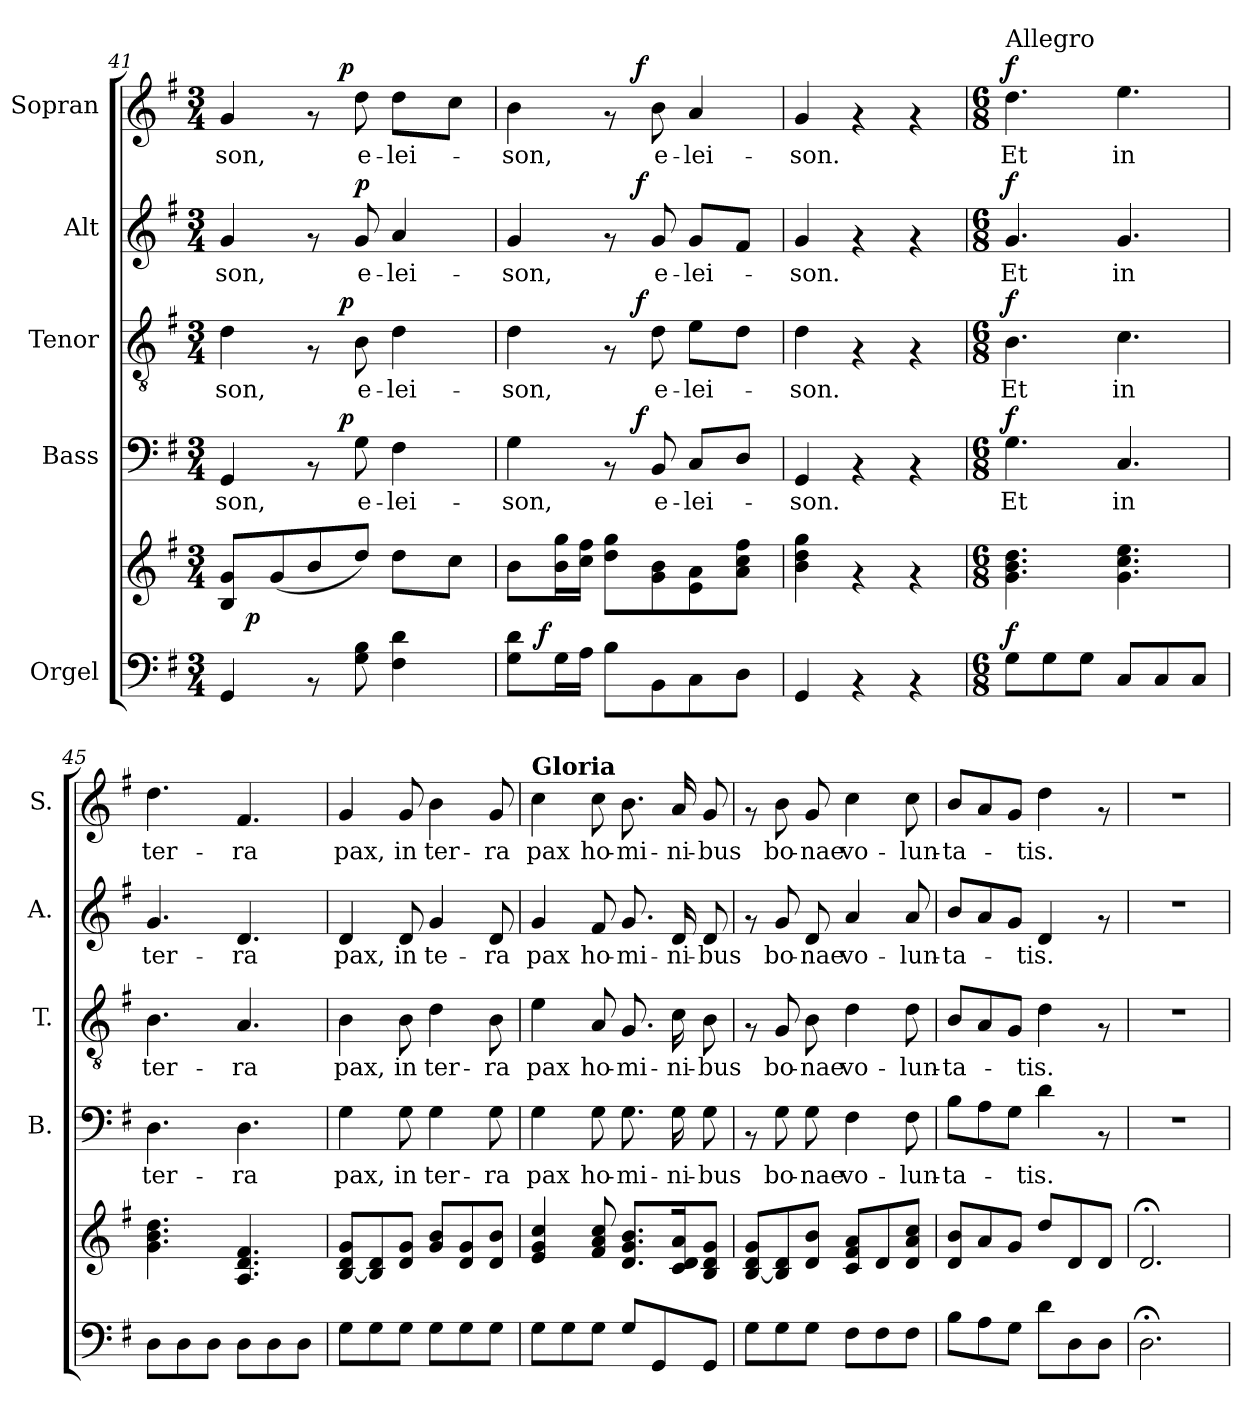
**kern	**kern	**dynam	**kern	**text	**dynam	**kern	**text	**dynam	**kern	**text	**dynam	**kern	**text	**dynam
*part5	*part5	*part5	*part4	*part4	*part4	*part3	*part3	*part3	*part2	*part2	*part2	*part1	*part1	*part1
*staff6	*staff5	*staff5/6	*staff4	*staff4	*staff4	*staff3	*staff3	*staff3	*staff2	*staff2	*staff2	*staff1	*staff1	*staff1
*I"Orgel	*	*	*I"Bass	*	*	*I"Tenor	*	*	*I"Alt	*	*	*I"Sopran	*	*
*	*	*	*I'B.	*	*	*I'T.	*	*	*I'A.	*	*	*I'S.	*	*
*clefF4	*clefG2	*	*clefF4	*	*	*clefGv2	*	*	*clefG2	*	*	*clefG2	*	*
*k[f#]	*k[f#]	*	*k[f#]	*	*	*k[f#]	*	*	*k[f#]	*	*	*k[f#]	*	*
*G:	*G:	*	*G:	*	*	*G:	*	*	*G:	*	*	*G:	*	*
*M3/4	*M3/4	*	*M3/4	*	*	*M3/4	*	*	*M3/4	*	*	*M3/4	*	*
=41	=41	=41	=41	=41	=41	=41	=41	=41	=41	=41	=41	=41	=41	=41
!	!	!	!	!LO:LY:b	!	!	!LO:LY:b	!	!	!LO:LY:b	!	!	!LO:LY:b	!
*	*^	*	*^	*	*	*^	*	*	*	*	*	*^	*	*
4GG/	8B/ 8g/L	16ryy	.	4GG/	4ryy	-son,	.	4d\	4ryy	-son,	.	4g/	-son,	.	4g/	4ryy	-son,	.
!	!	!	!LO:DY:b	!	!	!	!	!	!	!	!	!	!	!	!	!	!	!
.	.	2ryy	p	.	.	.	.	.	.	.	.	.	.	.	.	.	.	.
.	(<8g/	.	.	.	.	.	.	.	.	.	.	.	.	.	.	.	.	.
8rAA	8b/	.	.	8rAA	16.ryy	.	.	8rF	16.ryy	.	.	8rf	.	.	8rf	16.ryy	.	.
!	!	!	!	!	!	!	!LO:DY:a	!	!	!	!LO:DY:a	!	!	!	!	!	!	!LO:DY:a
.	.	.	.	.	4ryy	.	p	.	4ryy	.	p	.	.	.	.	4ryy	.	p
!	!	!	!	!	!	!LO:LY:b	!	!	!	!LO:LY:b	!	!	!LO:LY:b	!LO:DY:a	!	!	!LO:LY:b	!
8G\ 8B\	8dd/J)	.	.	8G\	.	e-	.	8B\	.	e-	.	8g/	e-	p	8dd\	.	e-	.
!	!	!	!	!	!	!LO:LY:b	!	!	!	!LO:LY:b	!	!	!LO:LY:b	!	!	!	!LO:LY:b	!
4F#\ 4d\	8dd\L	.	.	4F#\	.	-lei-	.	4d\	.	-lei-	.	4a/	-lei-	.	8dd\L	.	-lei-	.
.	.	8.ryy	.	.	.	.	.	.	.	.	.	.	.	.	.	.	.	.
.	.	.	.	.	8ryy	.	.	.	8ryy	.	.	.	.	.	.	8ryy	.	.
.	8cc\J	.	.	.	.	.	.	.	.	.	.	.	.	.	8cc\J	.	.	.
.	.	.	.	.	32ryy	.	.	.	32ryy	.	.	.	.	.	.	32ryy	.	.
=42	=42	=42	=42	=42	=42	=42	=42	=42	=42	=42	=42	=42	=42	=42	=42	=42	=42	=42
!	!	!	!	!	!	!LO:LY:b	!	!	!	!LO:LY:b	!	!	!LO:LY:b	!	!	!	!LO:LY:b	!
*^	*v	*v	*	*	*	*	*	*	*	*	*	*^	*	*	*	*	*	*
8G\ 8d\L	16.ryy	8b\L	.	4G\	4ryy	-son,	.	4d\	4ryy	-son,	.	4g/	4ryy	-son,	.	4b\	4ryy	-son,	.
!	!	!	!LO:DY:a=2	!	!	!	!	!	!	!	!	!	!	!	!	!	!	!	!
.	2ryy	.	f	.	.	.	.	.	.	.	.	.	.	.	.	.	.	.	.
16G\L	.	16b\ 16gg\L	.	.	.	.	.	.	.	.	.	.	.	.	.	.	.	.	.
16A\JJ	.	16cc\ 16ff#\JJ	.	.	.	.	.	.	.	.	.	.	.	.	.	.	.	.	.
8B\L	.	8dd\ 8gg\L	.	8rAA	16.ryy	.	.	8rF	16.ryy	.	.	8rf	16.ryy	.	.	8rf	16.ryy	.	.
!	!	!	!	!	!	!	!LO:DY:a	!	!	!	!LO:DY:a	!	!	!	!LO:DY:a	!	!	!	!LO:DY:a
.	.	.	.	.	4ryy	.	f	.	4ryy	.	f	.	4ryy	.	f	.	4ryy	.	f
!	!	!	!	!	!	!LO:LY:b	!	!	!	!LO:LY:b	!	!	!	!LO:LY:b	!	!	!	!LO:LY:b	!
8BB\	.	8g\ 8b\	.	8BB/	.	e-	.	8d\	.	e-	.	8g/	.	e-	.	8b\	.	e-	.
!	!	!	!	!	!	!LO:LY:b	!	!	!	!LO:LY:b	!	!	!	!LO:LY:b	!	!	!	!LO:LY:b	!
8C\	.	8e\ 8a\	.	8C/L	.	-lei-	.	8e\L	.	-lei-	.	8g/L	.	-lei-	.	4a/	.	-lei-	.
.	8ryy	.	.	.	8ryy	.	.	.	8ryy	.	.	.	8ryy	.	.	.	8ryy	.	.
8D\J	.	8a\ 8cc\ 8ff#\J	.	8D/J	.	.	.	8d\J	.	.	.	8f#/J	.	.	.	.	.	.	.
.	32ryy	.	.	.	32ryy	.	.	.	32ryy	.	.	.	32ryy	.	.	.	32ryy	.	.
=43	=43	=43	=43	=43	=43	=43	=43	=43	=43	=43	=43	=43	=43	=43	=43	=43	=43	=43	=43
!	!	!	!	!	!	!LO:LY:b	!	!	!	!LO:LY:b	!	!	!	!LO:LY:b	!	!	!	!LO:LY:b	!
*	*	*	*	*v	*v	*	*	*	*	*	*	*v	*v	*	*	*v	*v	*	*
*v	*v	*	*	*	*	*	*v	*v	*	*	*	*	*	*	*	*
4GG/	4b\ 4dd\ 4gg\	.	4GG/	-son.	.	4d\	-son.	.	4g/	-son.	.	4g/	-son.	.
4rAA	4rf	.	4rAA	.	.	4rF	.	.	4rf	.	.	4rf	.	.
4rAA	4rf	.	4rAA	.	.	4rF	.	.	4rf	.	.	4rf	.	.
!!LO:PB:g=z
=44!	=44!	=44!	=44!	=44!	=44!	=44!	=44!	=44!	=44!	=44!	=44!	=44!	=44!	=44!
*M6/8	*M6/8	*	*M6/8	*	*	*M6/8	*	*	*M6/8	*	*	*M6/8	*	*
!	!	!	!	!	!	!	!	!	!	!	!	!LO:TX:a:t=Allegro	!	!
!	!	!LO:DY:a=2	!	!LO:LY:b	!LO:DY:a	!	!LO:LY:b	!LO:DY:a	!	!LO:LY:b	!LO:DY:a	!	!LO:LY:b	!LO:DY:a
8G\L	4.g\ 4.b\ 4.dd\	f	4.G\	Et	f	4.B\	Et	f	4.g/	Et	f	4.dd\	Et	f
8G\	.	.	.	.	.	.	.	.	.	.	.	.	.	.
8G\J	.	.	.	.	.	.	.	.	.	.	.	.	.	.
!	!	!	!	!LO:LY:b	!	!	!LO:LY:b	!	!	!LO:LY:b	!	!	!LO:LY:b	!
8C/L	4.g\ 4.cc\ 4.ee\	.	4.C/	in	.	4.c\	in	.	4.g/	in	.	4.ee\	in	.
8C/	.	.	.	.	.	.	.	.	.	.	.	.	.	.
8C/J	.	.	.	.	.	.	.	.	.	.	.	.	.	.
=45	=45	=45	=45	=45	=45	=45	=45	=45	=45	=45	=45	=45	=45	=45
!	!	!	!	!LO:LY:b	!	!	!LO:LY:b	!	!	!LO:LY:b	!	!	!LO:LY:b	!
8D\L	4.g\ 4.b\ 4.dd\	.	4.D\	ter-	.	4.B\	ter-	.	4.g/	ter-	.	4.dd\	ter-	.
8D\	.	.	.	.	.	.	.	.	.	.	.	.	.	.
8D\J	.	.	.	.	.	.	.	.	.	.	.	.	.	.
!	!	!	!	!LO:LY:b	!	!	!LO:LY:b	!	!	!LO:LY:b	!	!	!LO:LY:b	!
8D\L	4.A/ 4.d/ 4.f#/	.	4.D\	-ra	.	4.A/	-ra	.	4.d/	-ra	.	4.f#/	-ra	.
8D\	.	.	.	.	.	.	.	.	.	.	.	.	.	.
8D\J	.	.	.	.	.	.	.	.	.	.	.	.	.	.
=46	=46	=46	=46	=46	=46	=46	=46	=46	=46	=46	=46	=46	=46	=46
!	!	!	!	!LO:LY:b	!	!	!LO:LY:b	!	!	!LO:LY:b	!	!	!LO:LY:b	!
8G\L	[>8B/ 8d/ 8g/L	.	4G\	pax,	.	4B\	pax,	.	4d/	pax,	.	4g/	pax,	.
8G\	8B/] 8d/	.	.	.	.	.	.	.	.	.	.	.	.	.
!	!	!	!	!LO:LY:b	!	!	!LO:LY:b	!	!	!LO:LY:b	!	!	!LO:LY:b	!
8G\J	8d/ 8g/J	.	8G\	in	.	8B\	in	.	8d/	in	.	8g/	in	.
!	!	!	!	!LO:LY:b	!	!	!LO:LY:b	!	!	!LO:LY:b	!	!	!LO:LY:b	!
8G\L	8g/ 8b/L	.	4G\	ter-	.	4d\	ter-	.	4g/	te-	.	4b\	ter-	.
8G\	8d/ 8g/	.	.	.	.	.	.	.	.	.	.	.	.	.
!	!	!	!	!LO:LY:b	!	!	!LO:LY:b	!	!	!LO:LY:b	!	!	!LO:LY:b	!
8G\J	8d/ 8b/J	.	8G\	-ra	.	8B\	-ra	.	8d/	-ra	.	8g/	-ra	.
=47	=47	=47	=47	=47	=47	=47	=47	=47	=47	=47	=47	=47	=47	=47
!	!	!	!	!	!	!	!	!	!	!	!	!LO:TX:a:B:t=Gloria	!	!
!	!	!	!	!LO:LY:b	!	!	!LO:LY:b	!	!	!LO:LY:b	!	!	!LO:LY:b	!
8G\L	4e/ 4g/ 4cc/	.	4G\	pax	.	4e\	pax	.	4g/	pax	.	4cc\	pax	.
8G\	.	.	.	.	.	.	.	.	.	.	.	.	.	.
!	!	!	!	!LO:LY:b	!	!	!LO:LY:b	!	!	!LO:LY:b	!	!	!LO:LY:b	!
8G\J	8f#/ 8a/ 8cc/	.	8G\	ho-	.	8A/	ho-	.	8f#/	ho-	.	8cc\	ho-	.
!	!	!	!	!LO:LY:b	!	!	!LO:LY:b	!	!	!LO:LY:b	!	!	!LO:LY:b	!
8G/L	8.d/ 8.g/ 8.b/L	.	8.G\	-mi-	.	8.G/	-mi-	.	8.g/	-mi-	.	8.b\	-mi-	.
8GG/	.	.	.	.	.	.	.	.	.	.	.	.	.	.
!	!	!	!	!LO:LY:b	!	!	!LO:LY:b	!	!	!LO:LY:b	!	!	!LO:LY:b	!
.	16c/ 16d/ 16a/k	.	16G\	-ni-	.	16c\	-ni-	.	16d/	-ni-	.	16a/	-ni-	.
!	!	!	!	!LO:LY:b	!	!	!LO:LY:b	!	!	!LO:LY:b	!	!	!LO:LY:b	!
8GG/J	8B/ 8d/ 8g/J	.	8G\	-bus	.	8B\	-bus	.	8d/	-bus	.	8g/	-bus	.
=48	=48	=48	=48	=48	=48	=48	=48	=48	=48	=48	=48	=48	=48	=48
8G\L	[>8B/ 8d/ 8g/L	.	8rAA	.	.	8rF	.	.	8rf	.	.	8rf	.	.
!	!	!	!	!LO:LY:b	!	!	!LO:LY:b	!	!	!LO:LY:b	!	!	!LO:LY:b	!
8G\	8B/] 8d/	.	8G\	bo-	.	8G/	bo-	.	8g/	bo-	.	8b\	bo-	.
!	!	!	!	!LO:LY:b	!	!	!LO:LY:b	!	!	!LO:LY:b	!	!	!LO:LY:b	!
8G\J	8d/ 8b/J	.	8G\	-nae	.	8B\	-nae	.	8d/	-nae	.	8g/	-nae	.
!	!	!	!	!LO:LY:b	!	!	!LO:LY:b	!	!	!LO:LY:b	!	!	!LO:LY:b	!
8F#\L	8c/ 8f#/ 8a/L	.	4F#\	vo-	.	4d\	vo-	.	4a/	vo-	.	4cc\	vo-	.
8F#\	8d/	.	.	.	.	.	.	.	.	.	.	.	.	.
!	!	!	!	!LO:LY:b	!	!	!LO:LY:b	!	!	!LO:LY:b	!	!	!LO:LY:b	!
8F#\J	8d/ 8a/ 8cc/J	.	8F#\	-lun-	.	8d\	-lun-	.	8a/	-lun-	.	8cc\	-lun-	.
=49	=49	=49	=49	=49	=49	=49	=49	=49	=49	=49	=49	=49	=49	=49
!	!	!	!	!LO:LY:b	!	!	!LO:LY:b	!	!	!LO:LY:b	!	!	!LO:LY:b	!
8B\L	8d/ 8b/L	.	8B\L	-ta-	.	8B/L	-ta-	.	8b/L	-ta-	.	8b/L	-ta-	.
8A\	8a/	.	8A\	.	.	8A/	.	.	8a/	.	.	8a/	.	.
8G\J	8g/J	.	8G\J	.	.	8G/J	.	.	8g/J	.	.	8g/J	.	.
!	!	!	!	!LO:LY:b	!	!	!LO:LY:b	!	!	!LO:LY:b	!	!	!LO:LY:b	!
8d\L	8dd/L	.	4d\	-tis.	.	4d\	-tis.	.	4d/	-tis.	.	4dd\	-tis.	.
8D\	8d/	.	.	.	.	.	.	.	.	.	.	.	.	.
8D\J	8d/J	.	8rAA	.	.	8rF	.	.	8rf	.	.	8rf	.	.
=50	=50	=50	=50	=50	=50	=50	=50	=50	=50	=50	=50	=50	=50	=50
2.D;<\	2.d;/	.	2.r	.	.	2.r	.	.	2.r	.	.	2.r	.	.
=	=	=	=	=	=	=	=	=	=	=	=	=	=	=
*-	*-	*-	*-	*-	*-	*-	*-	*-	*-	*-	*-	*-	*-	*-
